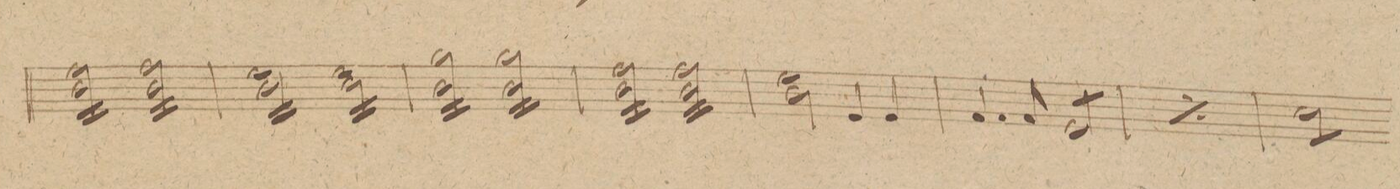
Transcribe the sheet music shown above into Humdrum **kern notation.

**kern	**dynam
*I"Violino IIdo	*
*clefG2	*
*k[f#c#g#]	*
*met(c|)	*
*M2/2	*
*tremolo	*
16ff# 16b\LL	.
16ff# 16b\	.
16ff# 16b\	.
16ff# 16b\	.
16ff# 16b\	.
16ff# 16b\	.
16ff# 16b\	.
16ff# 16b\JJ	.
16ff# 16b\LL	.
16ff# 16b\	.
16ff# 16b\	.
16ff# 16b\	.
16ff# 16b\	.
16ff# 16b\	.
16ff# 16b\	.
16ff# 16b\JJ	.
=129	=129
16ee 16b\LL	.
16ee 16b\	.
16ee 16b\	.
16ee 16b\	.
16ee 16b\	.
16ee 16b\	.
16ee 16b\	.
16ee 16b\JJ	.
16ee 16cc#\LL	.
16ee 16cc#\	.
16ee 16cc#\	.
16ee 16cc#\	.
16ee 16cc#\	.
16ee 16cc#\	.
16ee 16cc#\	.
16ee 16cc#\JJ	.
=130	=130
16gg# 16b\LL	.
16gg# 16b\	.
16gg# 16b\	.
16gg# 16b\	.
16gg# 16b\	.
16gg# 16b\	.
16gg# 16b\	.
16gg# 16b\JJ	.
16gg# 16b\LL	.
16gg# 16b\	.
16gg# 16b\	.
16gg# 16b\	.
16gg# 16b\	.
16gg# 16b\	.
16gg# 16b\	.
16gg# 16b\JJ	.
=131	=131
16ff# 16b\LL	.
16ff# 16b\	.
16ff# 16b\	.
16ff# 16b\	.
16ff# 16b\	.
16ff# 16b\	.
16ff# 16b\	.
16ff# 16b\JJ	.
16ff# 16b\LL	.
16ff# 16b\	.
16ff# 16b\	.
16ff# 16b\	.
16ff# 16b\	.
16ff# 16b\	.
16ff# 16b\	.
16ff# 16b\JJ	.
*Xtremolo	*
=132	=132
2ee 2b\	.
4e/	.
4e/	.
=133	=133
4.f#/	.
8f#/	.
*tremolo	*
8e/L	.
8e/	.
8e/	.
8e/J	.
*Xtremolo	*
=134	=134
*rep	*
4.f#/	.
8f#/	.
*tremolo	*
8e/L	.
8e/	.
8e/	.
8e/J	.
*Xtremolo	*
*Xrep	*
=135	=135
*tremolo	*
8cc#\L	.
8cc#\	.
8cc#\	.
8cc#\J	.
*-	*-
